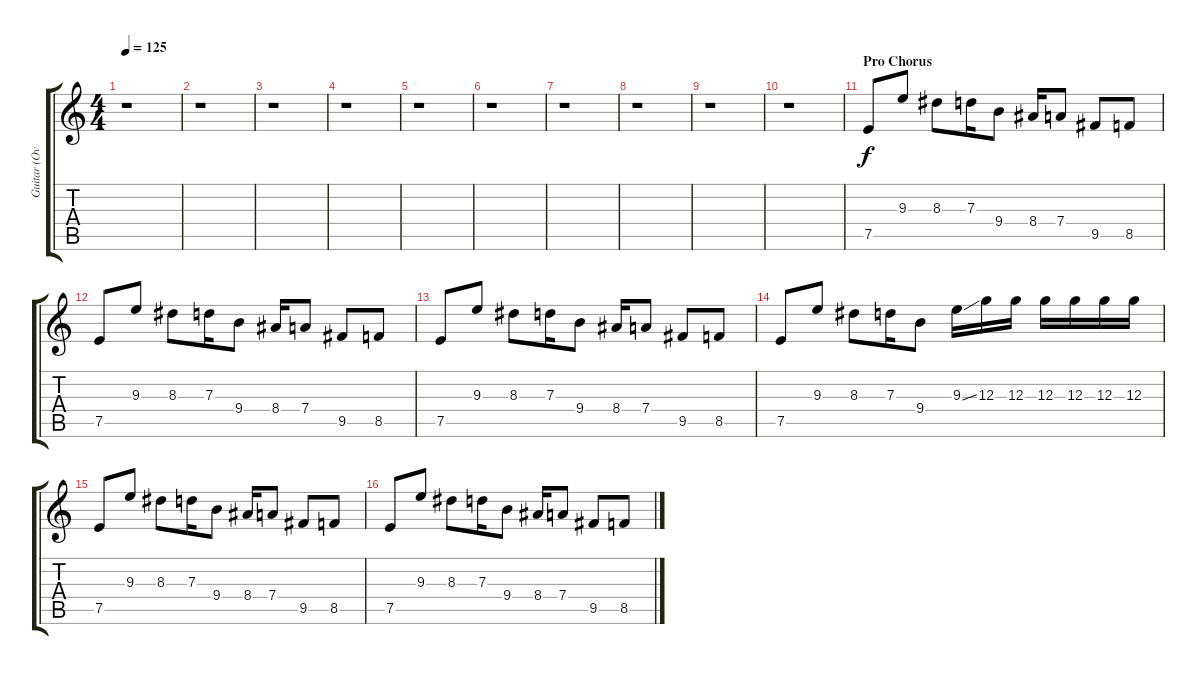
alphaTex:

\track ("Guitar (Overdub Harmonics)" "Guitar (Ov") {instrument guitarharmonics}
\staff {score tabs}
\tuning (E4 B3 G3 D3 A2 E2) {hide}
\ts (4 4)
\tempo 125
\clef g2
\ks c
r.1{dy f} |
r.1 |
r.1 |
r.1 |
r.1 |
r.1 |
r.1 |
r.1 |
r.1 |
r.1 |
\section ("" "Pro Chorus")
7.5.8 9.3.8 8.3.8 7.3.16 9.4.8 8.4.16 7.4.8 9.5.8 8.5.8 |
7.5.8 9.3.8 8.3.8 7.3.16 9.4.8 8.4.16 7.4.8 9.5.8 8.5.8 |
7.5.8 9.3.8 8.3.8 7.3.16 9.4.8 8.4.16 7.4.8 9.5.8 8.5.8 |
7.5.8 9.3.8 8.3.8 7.3.16 9.4.8 9.3{ss}.16 12.3.16 12.3.16 12.3.16 12.3.16 12.3.16 12.3.16 |
7.5.8 9.3.8 8.3.8 7.3.16 9.4.8 8.4.16 7.4.8 9.5.8 8.5.8 |
7.5.8 9.3.8 8.3.8 7.3.16 9.4.8 8.4.16 7.4.8 9.5.8 8.5.8
